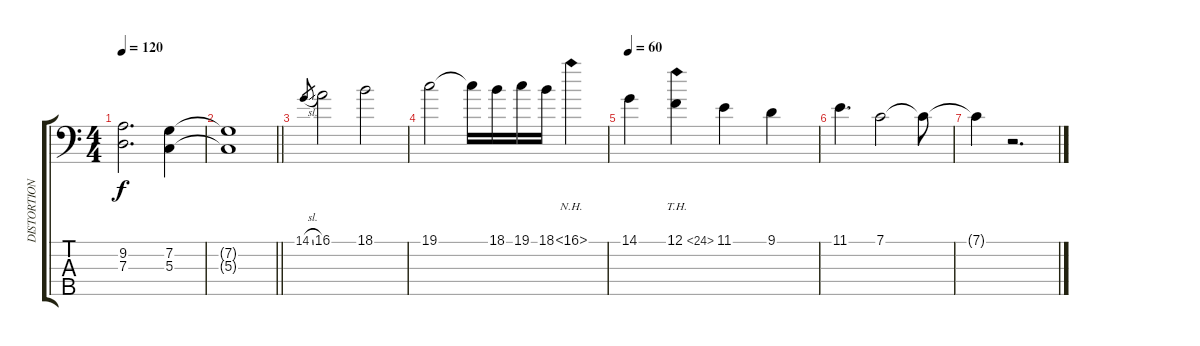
\track ("DISTORTION" "DISTORTION") {instrument overdrivenguitar}
\staff {score tabs}
\tuning (F2 C2 G1 D1 C1) {hide}
\ts (4 4)
\tempo 120
\clef f4
\ks c
(9.2 7.3).2{d dy f} (7.2 5.3).4 |
\barLineRight lightlight
(7.2{t} 5.3{t}).1 |
14.1{sl}.8{gr} 16.1.2{volume 10} 18.1.2 |
19.1.2 19.1{t}.16 18.1.16 19.1.16 18.1.16 16.1{nh}.4 |
\tempo 60
14.1.4 12.1{th 12}.4 11.1.4 9.1.4 |
11.1.4{d} 7.1.2 7.1{t}.8 |
7.1{t}.4 r.2{d}
